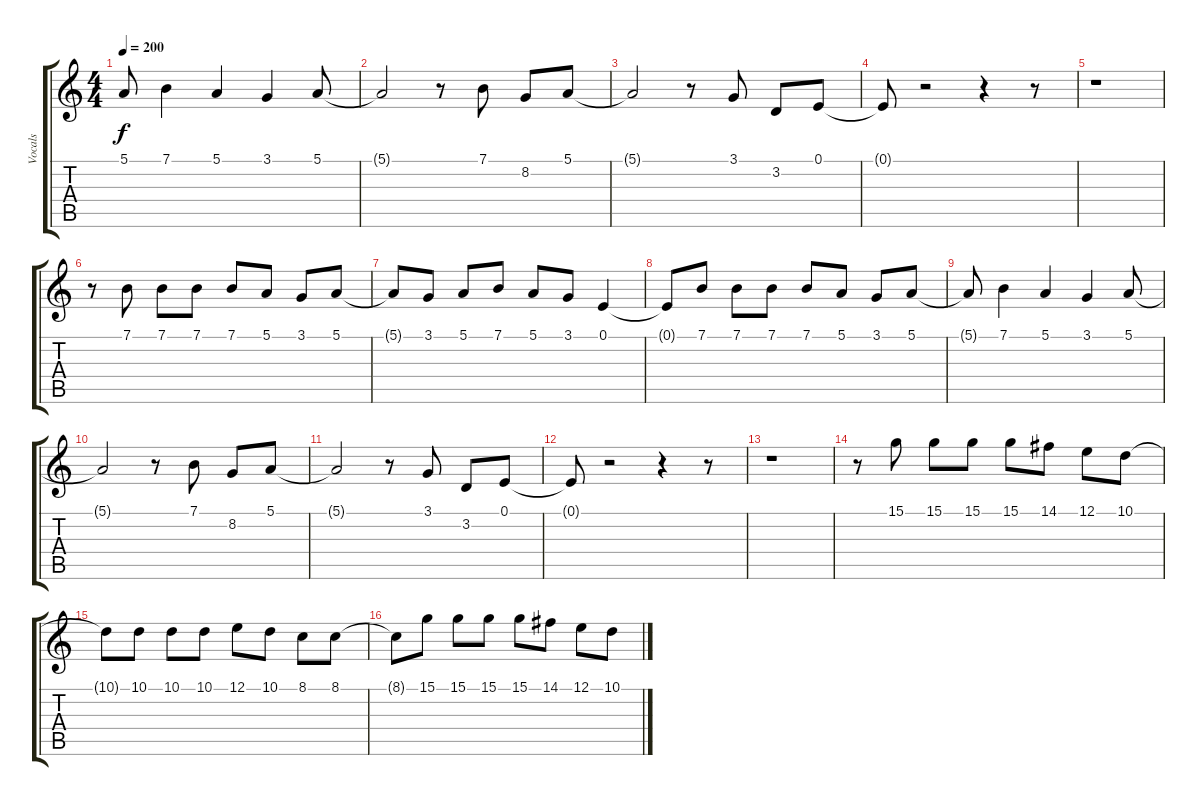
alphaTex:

\track ("Vocals" "Vocals") {instrument lead6voice}
\staff {score tabs}
\tuning (E4 B3 G3 D3 A2 E2) {hide}
\ts (4 4)
\tempo 200
\clef g2
\ks c
5.1{t}.8{dy f} 7.1.4 5.1.4 3.1.4 5.1.8 |
5.1{t}.2 r.8 7.1.8 8.2.8 5.1.8 |
5.1{t}.2 r.8 3.1.8 3.2.8 0.1.8 |
0.1{t}.8 r.2 r.4 r.8 |
r.1 |
r.8 7.1.8 7.1.8 7.1.8 7.1.8 5.1.8 3.1.8 5.1.8 |
5.1{t}.8 3.1.8 5.1.8 7.1.8 5.1.8 3.1.8 0.1.4 |
0.1{t}.8 7.1.8 7.1.8 7.1.8 7.1.8 5.1.8 3.1.8 5.1.8 |
5.1{t}.8 7.1.4 5.1.4 3.1.4 5.1.8 |
5.1{t}.2 r.8 7.1.8 8.2.8 5.1.8 |
5.1{t}.2 r.8 3.1.8 3.2.8 0.1.8 |
0.1{t}.8 r.2 r.4 r.8 |
r.1 |
r.8 15.1.8 15.1.8 15.1.8 15.1.8 14.1.8 12.1.8 10.1.8 |
10.1{t}.8 10.1.8 10.1.8 10.1.8 12.1.8 10.1.8 8.1.8 8.1.8 |
8.1{t}.8 15.1.8 15.1.8 15.1.8 15.1.8 14.1.8 12.1.8 10.1.8
